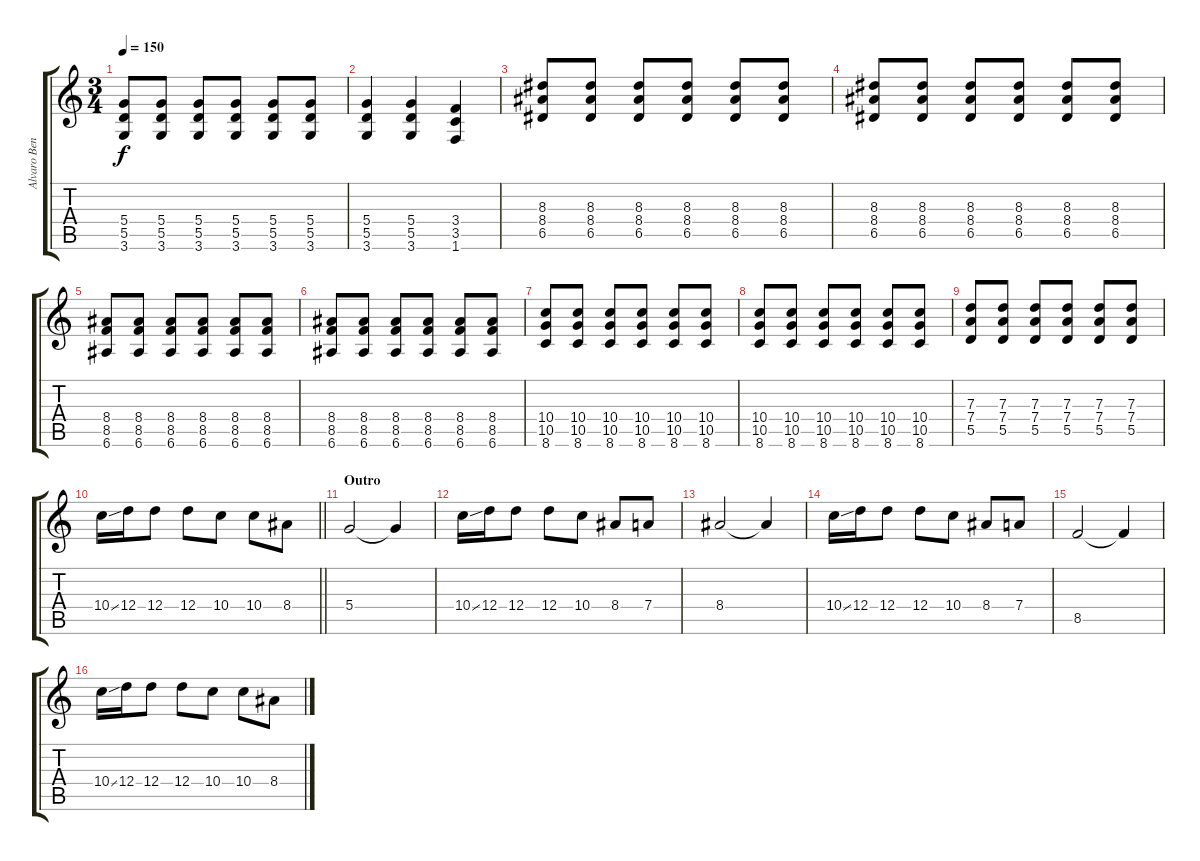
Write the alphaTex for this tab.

\track ("Alvaro Benito" "Alvaro Ben") {instrument overdrivenguitar}
\staff {score tabs}
\tuning (E4 B3 G3 D3 A2 E2) {hide}
\ts (3 4)
\tempo 150
\clef g2
\ks c
(5.4 5.5 3.6).8{dy f} (5.4 5.5 3.6).8 (5.4 5.5 3.6).8 (5.4 5.5 3.6).8 (5.4 5.5 3.6).8 (5.4 5.5 3.6).8 |
(5.4 5.5 3.6).4 (5.4 5.5 3.6).4 (3.4 3.5 1.6).4 |
(8.3 8.4 6.5).8 (8.3 8.4 6.5).8 (8.3 8.4 6.5).8 (8.3 8.4 6.5).8 (8.3 8.4 6.5).8 (8.3 8.4 6.5).8 |
(8.3 8.4 6.5).8 (8.3 8.4 6.5).8 (8.3 8.4 6.5).8 (8.3 8.4 6.5).8 (8.3 8.4 6.5).8 (8.3 8.4 6.5).8 |
(8.4 8.5 6.6).8 (8.4 8.5 6.6).8 (8.4 8.5 6.6).8 (8.4 8.5 6.6).8 (8.4 8.5 6.6).8 (8.4 8.5 6.6).8 |
(8.4 8.5 6.6).8 (8.4 8.5 6.6).8 (8.4 8.5 6.6).8 (8.4 8.5 6.6).8 (8.4 8.5 6.6).8 (8.4 8.5 6.6).8 |
(10.4 10.5 8.6).8 (10.4 10.5 8.6).8 (10.4 10.5 8.6).8 (10.4 10.5 8.6).8 (10.4 10.5 8.6).8 (10.4 10.5 8.6).8 |
(10.4 10.5 8.6).8 (10.4 10.5 8.6).8 (10.4 10.5 8.6).8 (10.4 10.5 8.6).8 (10.4 10.5 8.6).8 (10.4 10.5 8.6).8 |
(7.3 7.4 5.5).8 (7.3 7.4 5.5).8 (7.3 7.4 5.5).8 (7.3 7.4 5.5).8 (7.3 7.4 5.5).8 (7.3 7.4 5.5).8 |
\barLineRight lightlight
10.4{ss}.16 12.4.16 12.4.8 12.4.8 10.4.8 10.4.8 8.4.8 |
\section ("" "Outro")
5.4.2 5.4{t}.4 |
10.4{ss}.16 12.4.16 12.4.8 12.4.8 10.4.8 8.4.8 7.4.8 |
8.4.2 8.4{t}.4 |
10.4{ss}.16 12.4.16 12.4.8 12.4.8 10.4.8 8.4.8 7.4.8 |
8.5.2 8.5{t}.4 |
10.4{ss}.16 12.4.16 12.4.8 12.4.8 10.4.8 10.4.8 8.4.8
